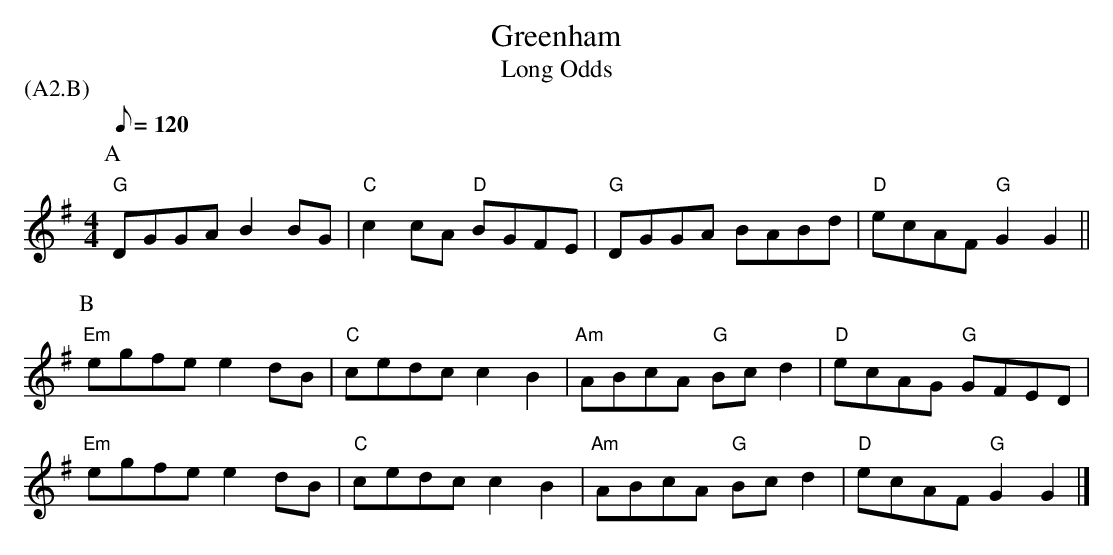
X:1
T: Greenham
T: Long Odds
P: (A2.B)
M: 4/4
L: 1/8
Q: 120
K: G
P: A
"G" DGGA B2BG | "C" c2cA "D" BGFE| "G" DGGA BABd | "D" ecAF "G" G2G2 ||
P: B
"Em" egfe e2dB | "C" cedc c2B2 | "Am" ABcA "G" Bcd2 | "D" ecAG "G" GFED  |
"Em" egfe e2dB | "C" cedc c2B2 | "Am" ABcA "G" Bcd2 | "D" ecAF "G" G2G2 |]
